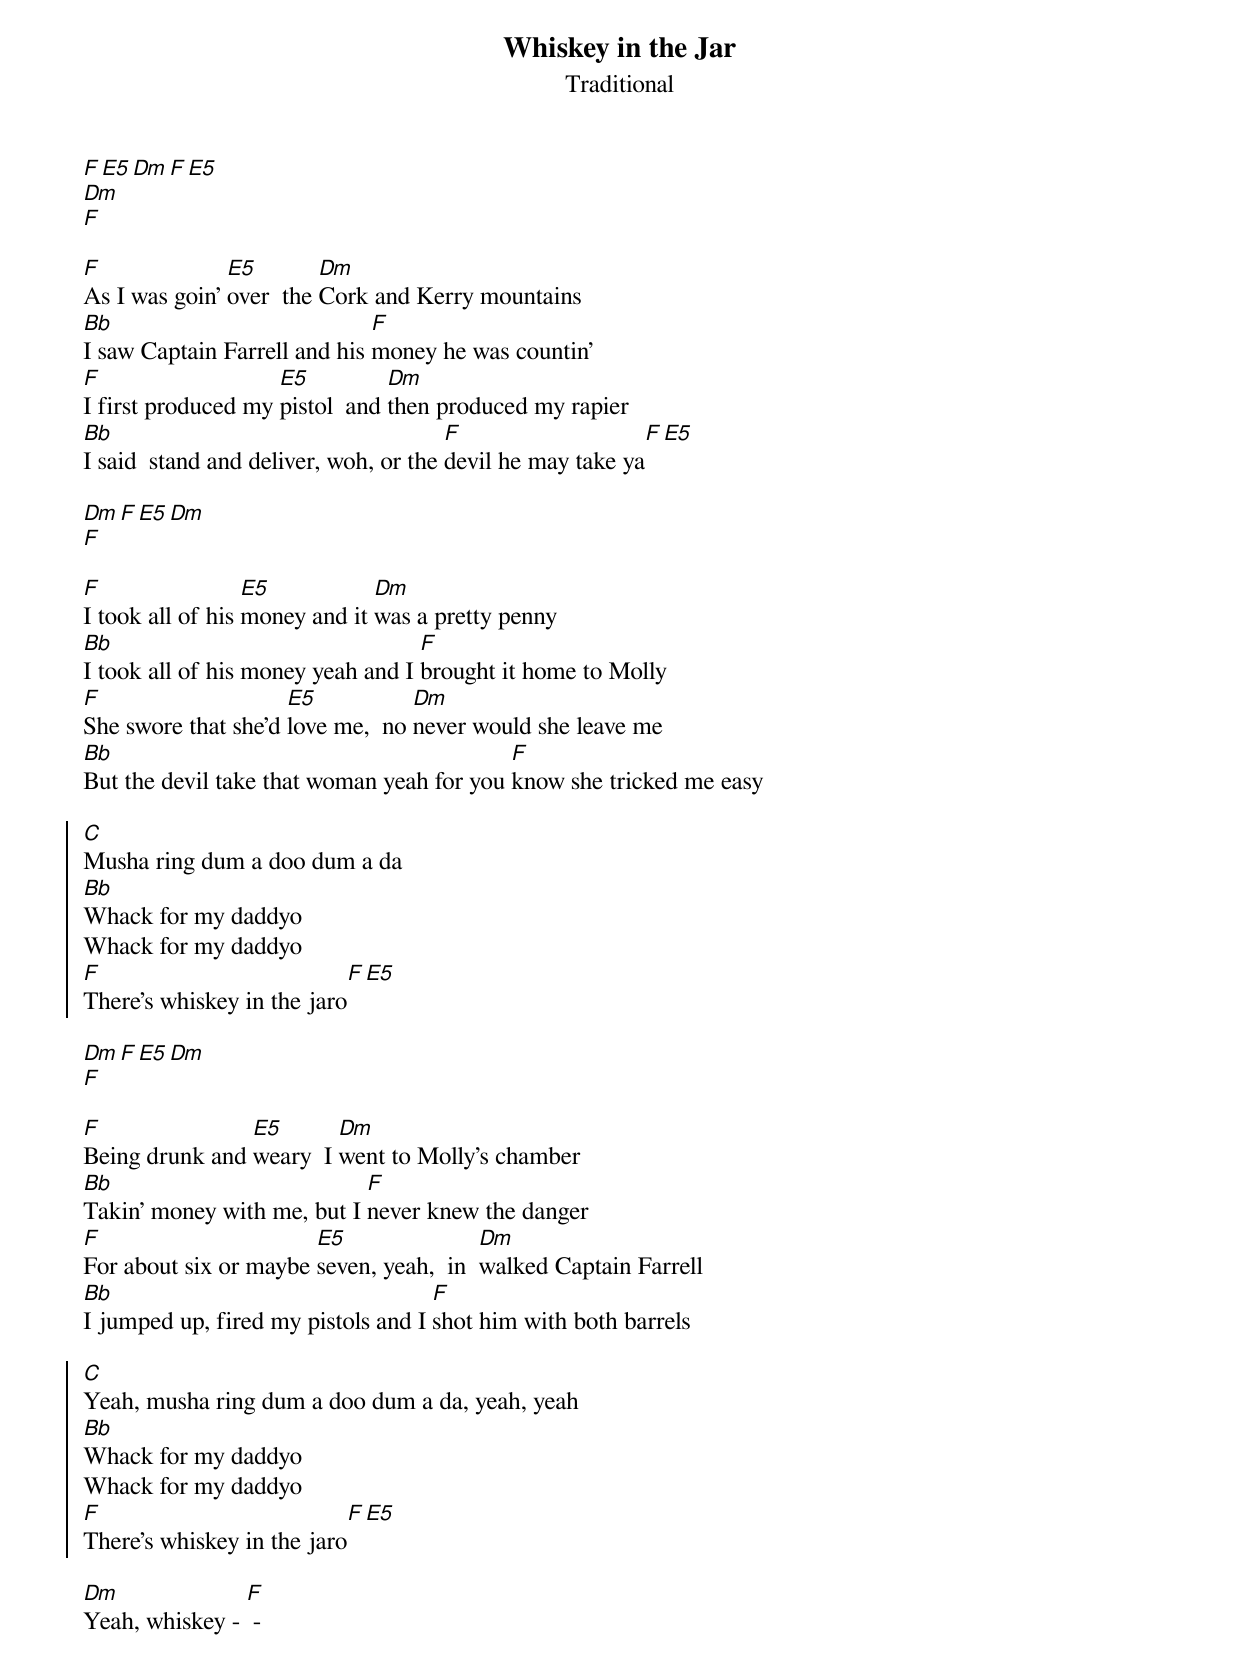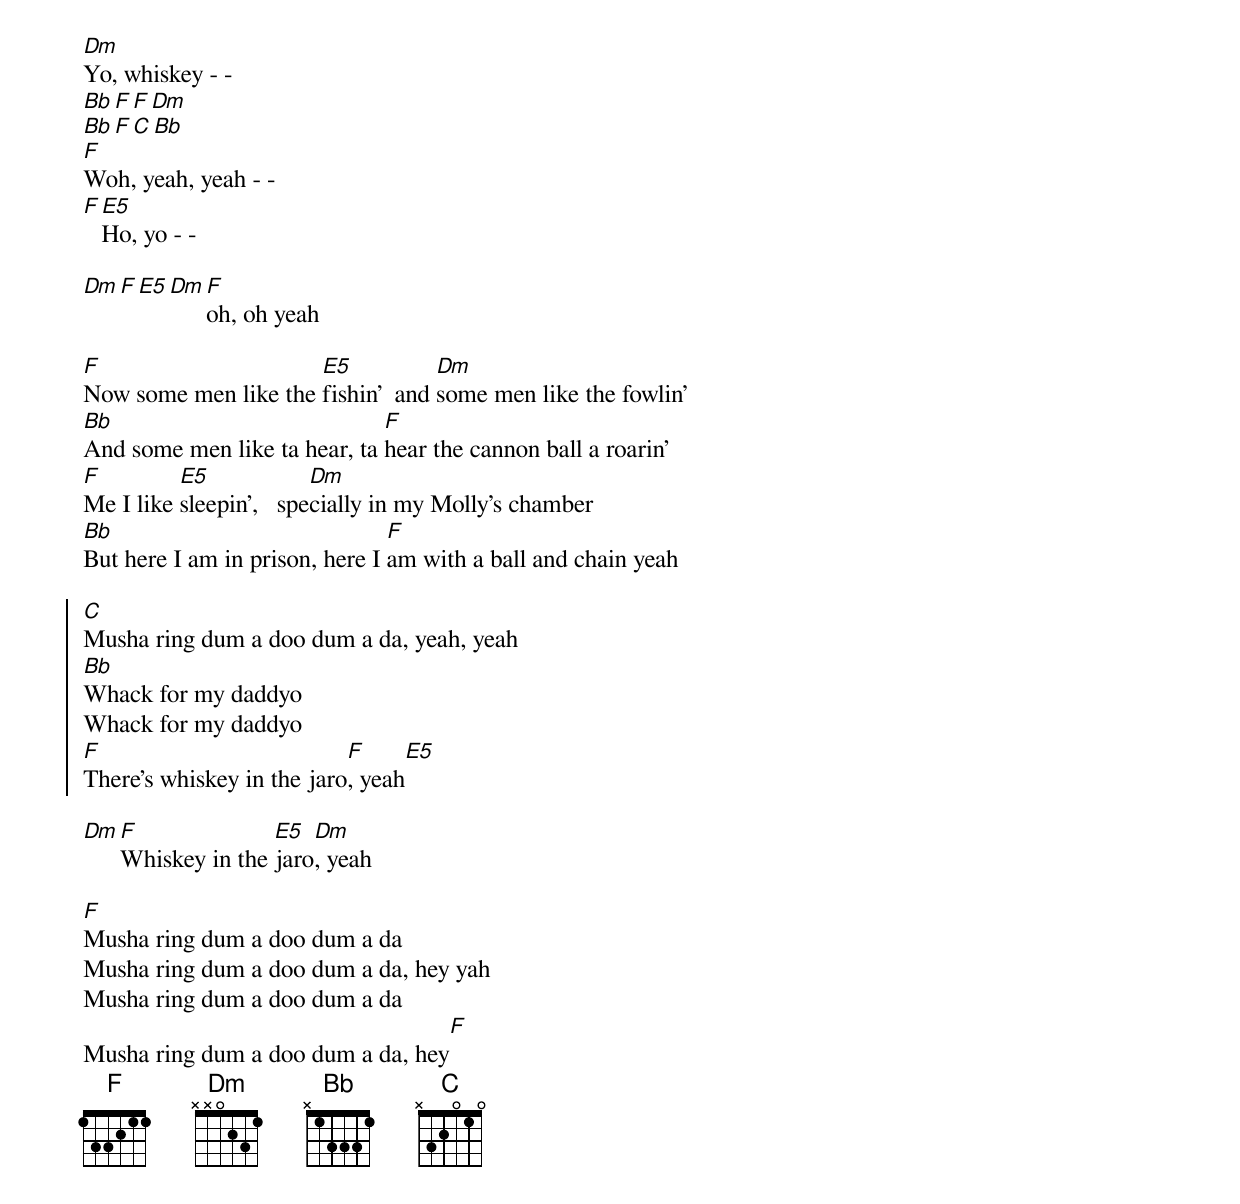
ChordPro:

{t: Whiskey in the Jar}
{st: Traditional}
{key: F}

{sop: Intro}
[F][E5][Dm][F][E5]
[Dm]
[F]
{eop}

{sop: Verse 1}
[F]As I was goin' [E5]over  the [Dm]Cork and Kerry mountains
[Bb]I saw Captain Farrell and his [F]money he was countin'
[F]I first produced my [E5]pistol  and [Dm]then produced my rapier
[Bb]I said  stand and deliver, woh, or the [F]devil he may take ya[F][E5]
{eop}

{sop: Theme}
[Dm][F][E5][Dm]
[F]
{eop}

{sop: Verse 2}
[F]I took all of his [E5]money and it [Dm]was a pretty penny
[Bb]I took all of his money yeah and I [F]brought it home to Molly
[F]She swore that she'd [E5]love me,  no [Dm]never would she leave me
[Bb]But the devil take that woman yeah for you [F]know she tricked me easy
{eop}

{soc}
[C]Musha ring dum a doo dum a da
[Bb]Whack for my daddyo
Whack for my daddyo
[F]There's whiskey in the jaro[F][E5]
{eoc}

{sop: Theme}
[Dm][F][E5][Dm]
[F]
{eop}

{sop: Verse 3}
[F]Being drunk and [E5]weary  I [Dm]went to Molly's chamber
[Bb]Takin' money with me, but I [F]never knew the danger
[F]For about six or maybe [E5]seven, yeah,  in  [Dm]walked Captain Farrell
[Bb]I jumped up, fired my pistols and I [F]shot him with both barrels
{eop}

{soc}
[C]Yeah, musha ring dum a doo dum a da, yeah, yeah
[Bb]Whack for my daddyo
Whack for my daddyo
[F]There's whiskey in the jaro[F][E5]
{eoc}

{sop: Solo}
[Dm]Yeah, whiskey - [F] -
[Dm]Yo, whiskey - -
[Bb][F][F][Dm]
[Bb][F][C][Bb]
[F]Woh, yeah, yeah - -
[F][E5]Ho, yo - -
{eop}

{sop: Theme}
[Dm][F][E5][Dm][F]oh, oh yeah
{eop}

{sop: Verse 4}
[F]Now some men like the [E5]fishin'  and [Dm]some men like the fowlin'
[Bb]And some men like ta hear, ta [F]hear the cannon ball a roarin'
[F]Me I like [E5]sleepin',   spe[Dm]cially in my Molly's chamber
[Bb]But here I am in prison, here I [F]am with a ball and chain yeah
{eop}

{soc}
[C]Musha ring dum a doo dum a da, yeah, yeah
[Bb]Whack for my daddyo
Whack for my daddyo
[F]There's whiskey in the jaro[F], yeah[E5]
{eoc}

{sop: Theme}
[Dm][F]Whiskey in the [E5]jaro[Dm], yeah
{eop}

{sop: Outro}
[F]Musha ring dum a doo dum a da
Musha ring dum a doo dum a da, hey yah
Musha ring dum a doo dum a da
Musha ring dum a doo dum a da, hey[F]
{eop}
